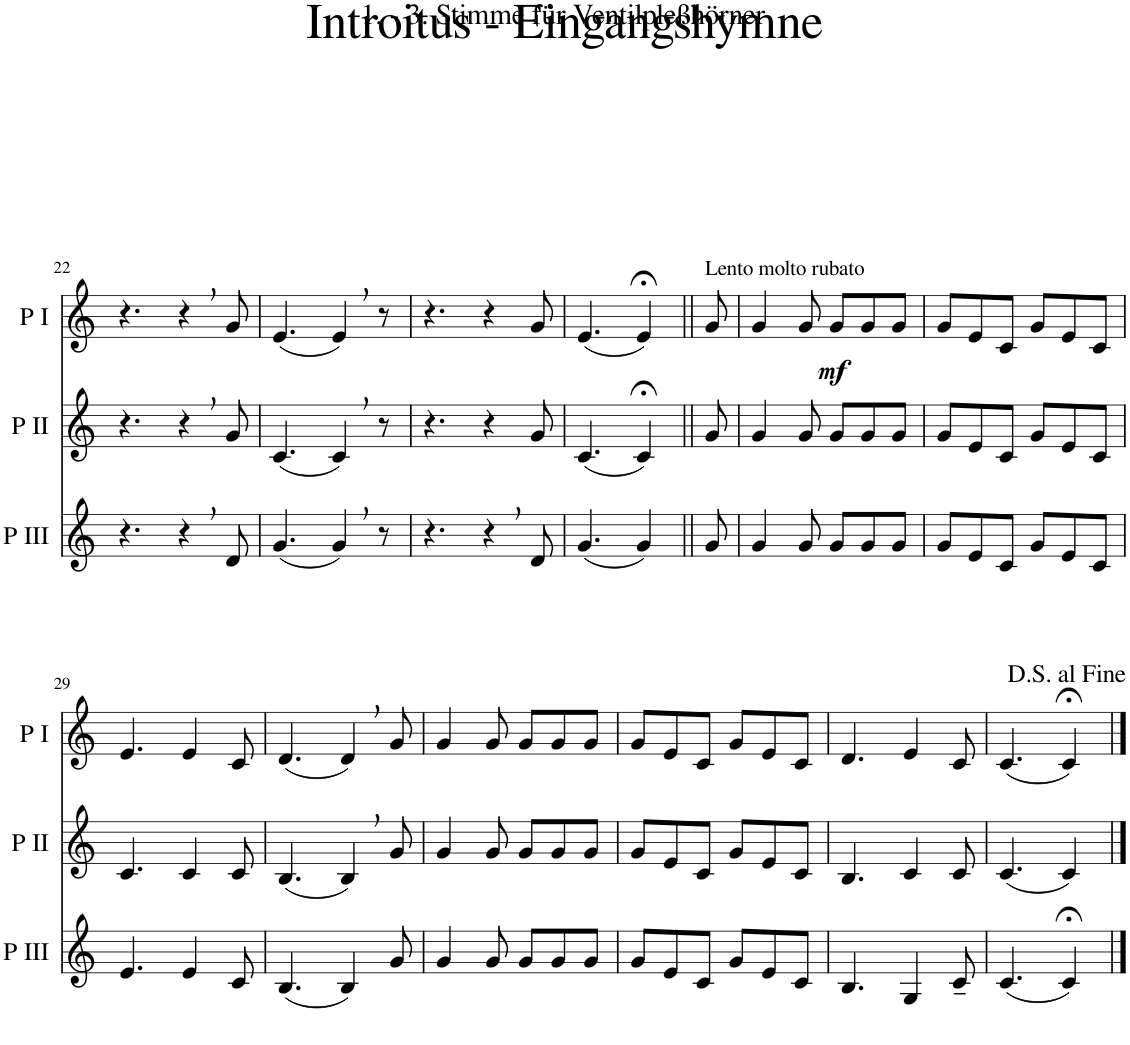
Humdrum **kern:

**kern	**kern	**kern	**dynam
*part3	*part2	*part1	*part1
*staff3	*staff2	*staff1	*staff1
*I"P III	*I"P II	*I"P I	*
*I'P III	*I'P II	*I'P I	*
!!LO:PB:g=z
*clefG2	*clefG2	*clefG2	*
*Trd4c7	*Trd4c7	*Trd4c7	*
*k[]	*k[]	*k[]	*
*M6/8	*M6/8	*M6/8	*
=22	=22	=22	=22
4.r	4.r	4.r	.
4r	4r	4r	.
8d/	8g/	8g/	.
=23	=23	=23	=23
(4.g/	(4.c/	(4.e/	.
4g,/)	4c,/)	4e,/)	.
8r	8r	8r	.
=24	=24	=24	=24
4.r	4.r	4.r	.
4r	4r	4r	.
8d/	8g/	8g/	.
=25	=25	=25	=25
(4.g/	(4.c/	(4.e/	.
4g/)	4c;</)	4e;</)	.
=26||	=26||	=26||	=26||
!	!	!LO:TX:a:t=Lento molto rubato	!
8g/	8g/	8g/	.
=27	=27	=27	=27
4g/	4g/	4g/	.
8g/	8g/	8g/	.
!	!	!	!LO:DY:b
8g/L	8g/L	8g/L	mf
8g/	8g/	8g/	.
8g/J	8g/J	8g/J	.
=28	=28	=28	=28
8g/L	8g/L	8g/L	.
8e/	8e/	8e/	.
8c/J	8c/J	8c/J	.
8g/L	8g/L	8g/L	.
8e/	8e/	8e/	.
8c/J	8c/J	8c/J	.
!!LO:LB:g=z
=29	=29	=29	=29
4.e/	4.c/	4.e/	.
4e/	4c/	4e/	.
8c/	8c/	8c/	.
=30	=30	=30	=30
(4.B/	(4.B/	(4.d/	.
4B/)	4B,/)	4d,/)	.
8g/	8g/	8g/	.
=31	=31	=31	=31
4g/	4g/	4g/	.
8g/	8g/	8g/	.
8g/L	8g/L	8g/L	.
8g/	8g/	8g/	.
8g/J	8g/J	8g/J	.
=32	=32	=32	=32
8g/L	8g/L	8g/L	.
8e/	8e/	8e/	.
8c/J	8c/J	8c/J	.
8g/L	8g/L	8g/L	.
8e/	8e/	8e/	.
8c/J	8c/J	8c/J	.
=33	=33	=33	=33
4.B/	4.B/	4.d/	.
4G/	4c/	4e/	.
8c~/	8c/	8c/	.
=34	=34	=34	=34
(4.c/	(4.c/	(4.c/	.
4c;</)	4c/)	4c;</)	.
==	==	==	==
*-	*-	*-	*-
